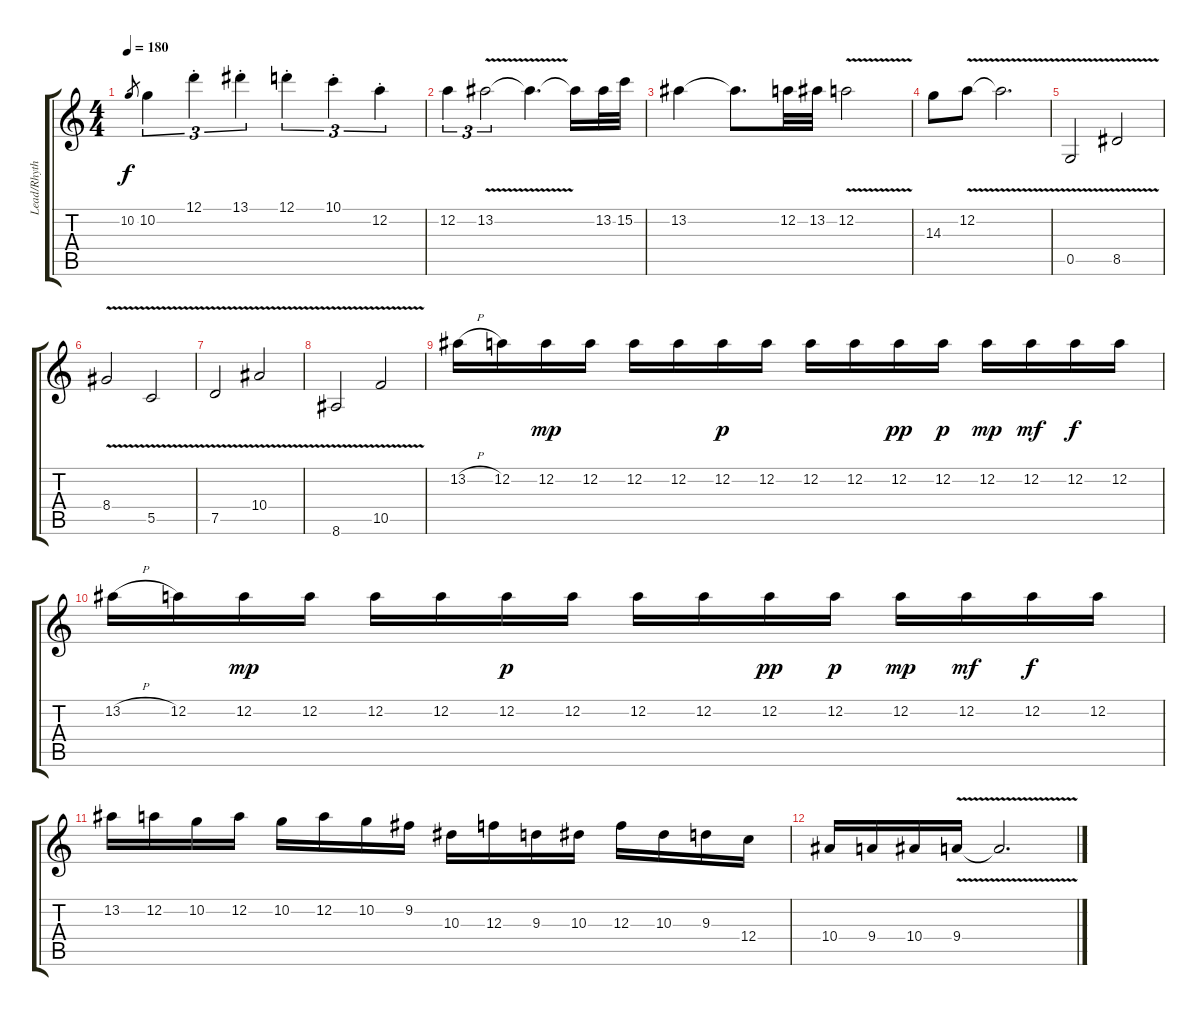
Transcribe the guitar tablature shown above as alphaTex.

\track ("Lead/Rhythm Guitar" "Lead/Rhyth") {instrument overdrivenguitar}
\staff {score tabs}
\tuning (D4 A3 F3 C3 G2 D2) {hide}
\ts (4 4)
\tempo 180
\clef g2
\ks c
10.2.8{gr dy f} 10.2.4{tu (3 2) volume 16 instrument acousticguitarsteel} 12.1{st}.4{tu (3 2)} 13.1{st}.4{tu (3 2)} 12.1{st}.4{tu (3 2)} 10.1{st}.4{tu (3 2)} 12.2{st}.4{tu (3 2)} |
12.2.4{tu (3 2)} 13.2{v}.2{tu (3 2)} 13.2{t}.4{d} 13.2{t}.16 13.2.32 15.2.32 |
13.2.4 13.2{t}.8{d} 12.2.32 13.2.32 12.2{v}.2 |
14.3.8 12.2{v}.8 12.2{t}.2{d} |
0.5{v}.2{volume 13 instrument overdrivenguitar} 8.5{v}.2 |
8.4{v}.2 5.5{v}.2 |
7.5{v}.2 10.4{v}.2 |
8.6{v}.2 10.5{v}.2 |
13.2{h}.16{volume 16 instrument acousticguitarsteel} 12.2.16 12.2.16{dy mp} 12.2.16 12.2.16 12.2.16 12.2.16{dy p} 12.2.16 12.2.16 12.2.16 12.2.16{dy pp} 12.2.16{dy p} 12.2.16{dy mp} 12.2.16{dy mf} 12.2.16{dy f} 12.2.16 |
13.2{h}.16 12.2.16 12.2.16{dy mp} 12.2.16 12.2.16 12.2.16 12.2.16{dy p} 12.2.16 12.2.16 12.2.16 12.2.16{dy pp} 12.2.16{dy p} 12.2.16{dy mp} 12.2.16{dy mf} 12.2.16{dy f} 12.2.16 |
13.2.16 12.2.16 10.2.16 12.2.16 10.2.16 12.2.16 10.2.16 9.2.16 10.3.16 12.3.16 9.3.16 10.3.16 12.3.16 10.3.16 9.3.16 12.4.16 |
10.4.16 9.4.16 10.4.16 9.4{v}.16 9.4{t}.2{d}
